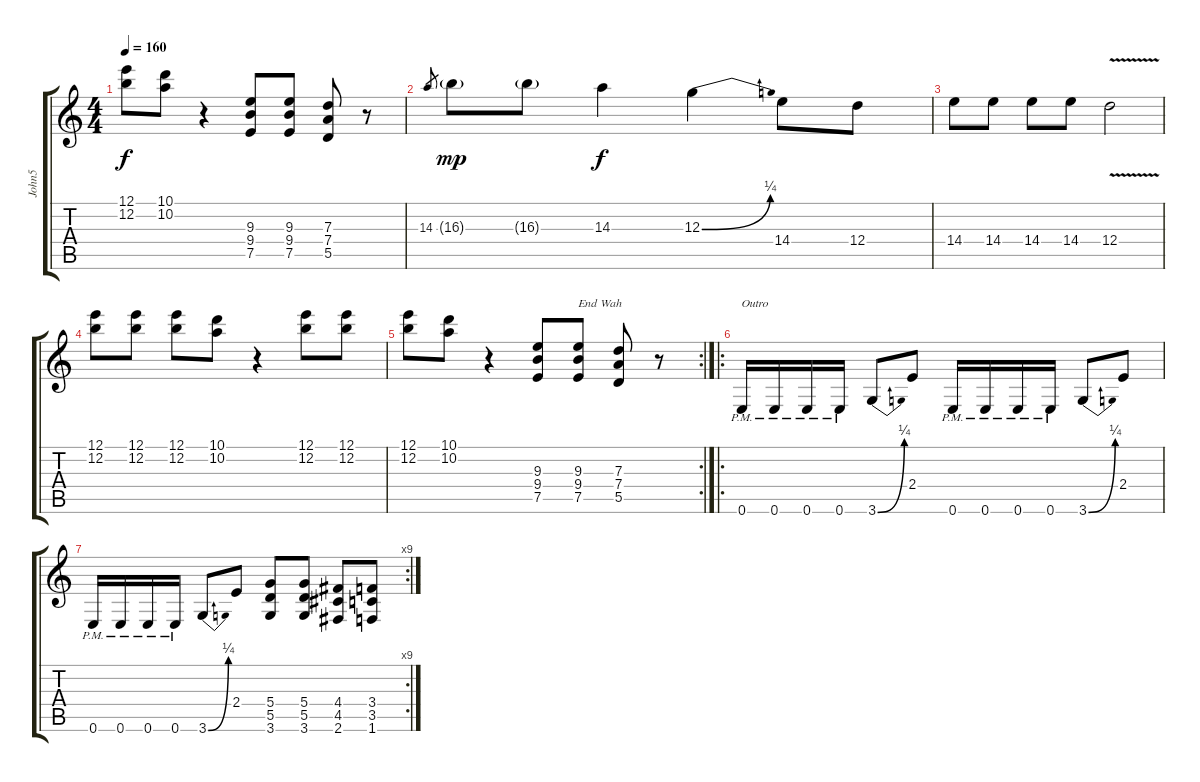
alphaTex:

\track ("John5" "John5") {instrument distortionguitar}
\staff {score tabs}
\tuning (E4 B3 G3 D3 A2 E2) {hide}
\ts (4 4)
\tempo 160
\clef g2
\ks c
(12.1 12.2).8{dy f} (10.1 10.2).8 r.4 (9.3 9.4 7.5).8 (9.3 9.4 7.5).8 (7.3 7.4 5.5).8 r.8 |
14.3.8{gr} 16.3{g}.8{dy mp} 16.3{g}.8 14.3.4{dy f} 12.3{be (bend 0 0 60 1)}.4 14.4.8 12.4.8 |
14.4.8 14.4.8 14.4.8 14.4.8 12.4{v}.2 |
(12.1 12.2).8 (12.1 12.2).8 (12.1 12.2).8 (10.1 10.2).8 r.4 (12.1 12.2).8 (12.1 12.2).8 |
\rc 2
(12.1 12.2).8 (10.1 10.2).8 r.4 (9.3 9.4 7.5).8 (9.3 9.4 7.5).8{txt "End Wah"} (7.3 7.4 5.5).8 r.8 |
\ro
0.6{pm}.16{txt "Outro"} 0.6{pm}.16 0.6{pm}.16 0.6{pm}.16 3.6{be (bend 0 0 60 1)}.8 2.4.8 0.6{pm}.16 0.6{pm}.16 0.6{pm}.16 0.6{pm}.16 3.6{be (bend 0 0 60 1)}.8 2.4.8 |
\rc 9
0.6{pm}.16 0.6{pm}.16 0.6{pm}.16 0.6{pm}.16 3.6{be (bend 0 0 60 1)}.8 2.4.8 (5.4 5.5 3.6).8 (5.4 5.5 3.6).8 (4.4 4.5 2.6).8 (3.4 3.5 1.6).8
